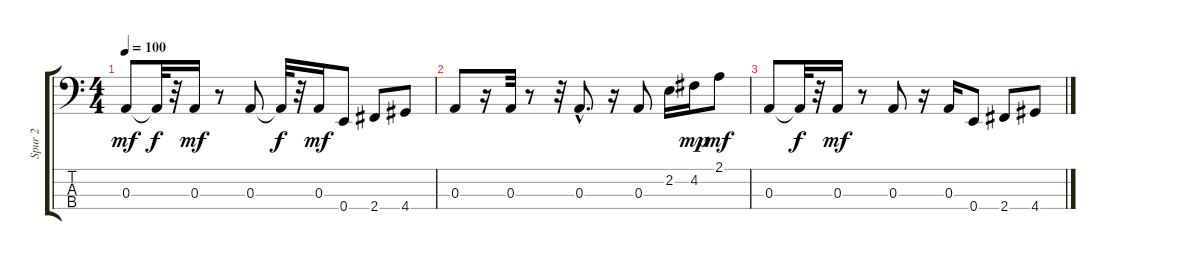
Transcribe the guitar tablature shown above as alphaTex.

\track ("Spur 2" "Spur 2") {instrument electricbassfinger}
\staff {score tabs}
\tuning (G2 D2 A1 E1) {hide}
\ts (4 4)
\tempo 100
\clef f4
\ks c
0.3.8{dy mf} 0.3{t}.32{dy f} r.32 0.3.16{dy mf} r.8 0.3.8 0.3{t}.32{dy f} r.32 0.3.16{dy mf} 0.4.8 2.4.8 4.4.8 |
0.3.8 r.16 0.3.32 r.8 r.32 0.3{hac}.8{d} r.16 0.3.8 2.2.16 4.2.16{dy mp} 2.1.8{dy mf} |
0.3.8 0.3{t}.32{dy f} r.32 0.3.16{dy mf} r.8 0.3.8 r.16 0.3.16 0.4.8 2.4.8 4.4.8
